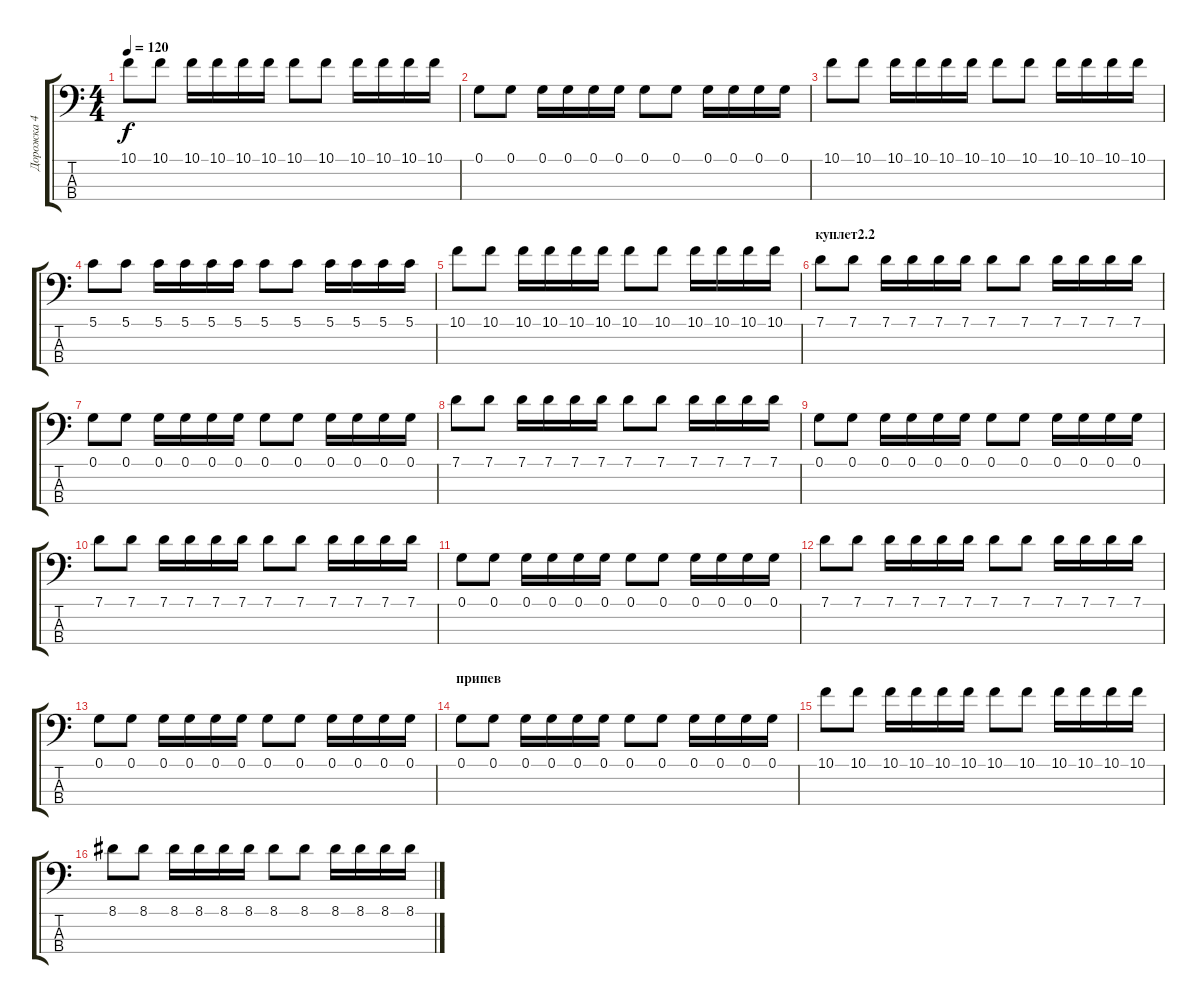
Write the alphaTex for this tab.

\track ("Дорожка 4" "Дорожка 4") {instrument electricbasspick}
\staff {score tabs}
\tuning (G2 D2 A1 E1) {hide}
\ts (4 4)
\tempo 120
\clef f4
\ks c
10.1.8{dy f} 10.1.8 10.1.16 10.1.16 10.1.16 10.1.16 10.1.8 10.1.8 10.1.16 10.1.16 10.1.16 10.1.16 |
0.1.8 0.1.8 0.1.16 0.1.16 0.1.16 0.1.16 0.1.8 0.1.8 0.1.16 0.1.16 0.1.16 0.1.16 |
10.1.8 10.1.8 10.1.16 10.1.16 10.1.16 10.1.16 10.1.8 10.1.8 10.1.16 10.1.16 10.1.16 10.1.16 |
5.1.8 5.1.8 5.1.16 5.1.16 5.1.16 5.1.16 5.1.8 5.1.8 5.1.16 5.1.16 5.1.16 5.1.16 |
10.1.8 10.1.8 10.1.16 10.1.16 10.1.16 10.1.16 10.1.8 10.1.8 10.1.16 10.1.16 10.1.16 10.1.16 |
\section ("" "куплет2.2")
7.1.8 7.1.8 7.1.16 7.1.16 7.1.16 7.1.16 7.1.8 7.1.8 7.1.16 7.1.16 7.1.16 7.1.16 |
0.1.8 0.1.8 0.1.16 0.1.16 0.1.16 0.1.16 0.1.8 0.1.8 0.1.16 0.1.16 0.1.16 0.1.16 |
7.1.8 7.1.8 7.1.16 7.1.16 7.1.16 7.1.16 7.1.8 7.1.8 7.1.16 7.1.16 7.1.16 7.1.16 |
0.1.8 0.1.8 0.1.16 0.1.16 0.1.16 0.1.16 0.1.8 0.1.8 0.1.16 0.1.16 0.1.16 0.1.16 |
7.1.8 7.1.8 7.1.16 7.1.16 7.1.16 7.1.16 7.1.8 7.1.8 7.1.16 7.1.16 7.1.16 7.1.16 |
0.1.8 0.1.8 0.1.16 0.1.16 0.1.16 0.1.16 0.1.8 0.1.8 0.1.16 0.1.16 0.1.16 0.1.16 |
7.1.8 7.1.8 7.1.16 7.1.16 7.1.16 7.1.16 7.1.8 7.1.8 7.1.16 7.1.16 7.1.16 7.1.16 |
0.1.8 0.1.8 0.1.16 0.1.16 0.1.16 0.1.16 0.1.8 0.1.8 0.1.16 0.1.16 0.1.16 0.1.16 |
\section ("" "припев")
0.1.8 0.1.8 0.1.16 0.1.16 0.1.16 0.1.16 0.1.8 0.1.8 0.1.16 0.1.16 0.1.16 0.1.16 |
10.1.8 10.1.8 10.1.16 10.1.16 10.1.16 10.1.16 10.1.8 10.1.8 10.1.16 10.1.16 10.1.16 10.1.16 |
8.1.8 8.1.8 8.1.16 8.1.16 8.1.16 8.1.16 8.1.8 8.1.8 8.1.16 8.1.16 8.1.16 8.1.16
